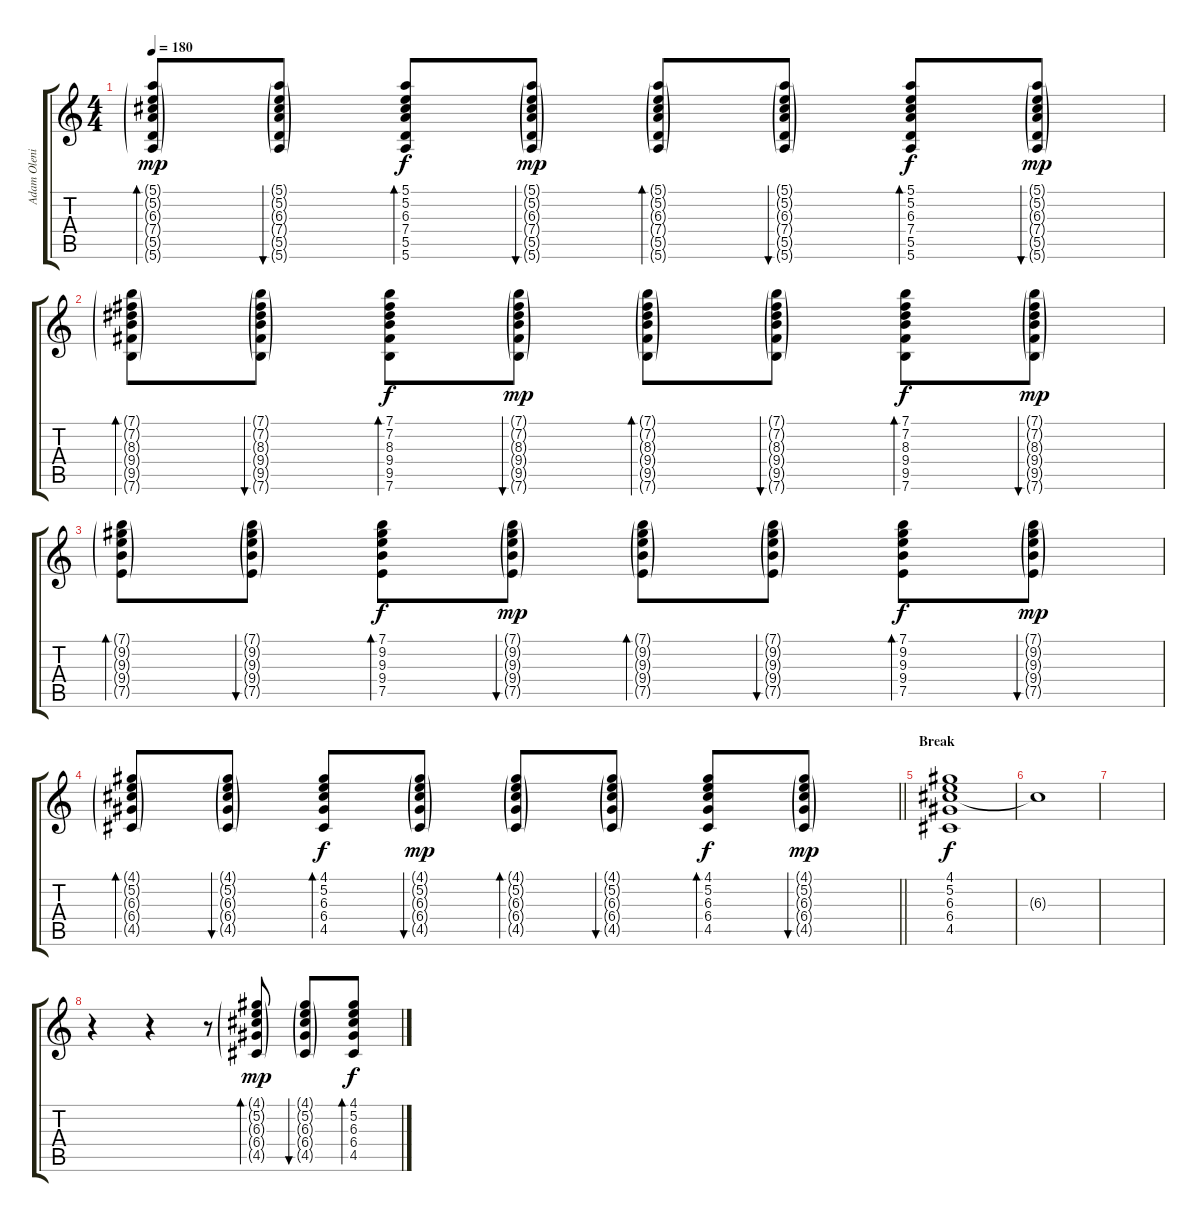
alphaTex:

\track ("Adam Olenius - Guitar" "Adam Oleni") {instrument acousticguitarsteel}
\staff {score tabs}
\tuning (E4 B3 G3 D3 A2 E2) {hide}
\ts (4 4)
\tempo 180
\clef g2
\ks c
(5.1{g} 5.2{g} 6.3{g} 7.4{g} 5.5{g} 5.6{g}).8{bd 60 dy mp} (5.1{g} 5.2{g} 6.3{g} 7.4{g} 5.5{g} 5.6{g}).8{bu 60} (5.1 5.2 6.3 7.4 5.5 5.6).8{bd 60 dy f} (5.1{g} 5.2{g} 6.3{g} 7.4{g} 5.5{g} 5.6{g}).8{bu 60 dy mp} (5.1{g} 5.2{g} 6.3{g} 7.4{g} 5.5{g} 5.6{g}).8{bd 60} (5.1{g} 5.2{g} 6.3{g} 7.4{g} 5.5{g} 5.6{g}).8{bu 60} (5.1 5.2 6.3 7.4 5.5 5.6).8{bd 60 dy f} (5.1{g} 5.2{g} 6.3{g} 7.4{g} 5.5{g} 5.6{g}).8{bu 60 dy mp} |
(7.1{g} 7.2{g} 8.3{g} 9.4{g} 9.5{g} 7.6{g}).8{bd 60} (7.1{g} 7.2{g} 8.3{g} 9.4{g} 9.5{g} 7.6{g}).8{bu 60} (7.1 7.2 8.3 9.4 9.5 7.6).8{bd 60 dy f} (7.1{g} 7.2{g} 8.3{g} 9.4{g} 9.5{g} 7.6{g}).8{bu 60 dy mp} (7.1{g} 7.2{g} 8.3{g} 9.4{g} 9.5{g} 7.6{g}).8{bd 60} (7.1{g} 7.2{g} 8.3{g} 9.4{g} 9.5{g} 7.6{g}).8{bu 60} (7.1 7.2 8.3 9.4 9.5 7.6).8{bd 60 dy f} (7.1{g} 7.2{g} 8.3{g} 9.4{g} 9.5{g} 7.6{g}).8{bu 60 dy mp} |
(7.1{g} 9.2{g} 9.3{g} 9.4{g} 7.5{g}).8{bd 60} (7.1{g} 9.2{g} 9.3{g} 9.4{g} 7.5{g}).8{bu 60} (7.1 9.2 9.3 9.4 7.5).8{bd 60 dy f} (7.1{g} 9.2{g} 9.3{g} 9.4{g} 7.5{g}).8{bu 60 dy mp} (7.1{g} 9.2{g} 9.3{g} 9.4{g} 7.5{g}).8{bd 60} (7.1{g} 9.2{g} 9.3{g} 9.4{g} 7.5{g}).8{bu 60} (7.1 9.2 9.3 9.4 7.5).8{bd 60 dy f} (7.1{g} 9.2{g} 9.3{g} 9.4{g} 7.5{g}).8{bu 60 dy mp} |
\barLineRight lightlight
(4.1{g} 5.2{g} 6.3{g} 6.4{g} 4.5{g}).8{bd 60} (4.1{g} 5.2{g} 6.3{g} 6.4{g} 4.5{g}).8{bu 60} (4.1 5.2 6.3 6.4 4.5).8{bd 60 dy f} (4.1{g} 5.2{g} 6.3{g} 6.4{g} 4.5{g}).8{bu 60 dy mp} (4.1{g} 5.2{g} 6.3{g} 6.4{g} 4.5{g}).8{bd 60} (4.1{g} 5.2{g} 6.3{g} 6.4{g} 4.5{g}).8{bu 60} (4.1 5.2 6.3 6.4 4.5).8{bd 60 dy f} (4.1{g} 5.2{g} 6.3{g} 6.4{g} 4.5{g}).8{bu 60 dy mp} |
\section ("" "Break")
(4.1 5.2 6.3 6.4 4.5).1{dy f} |
6.3{t}.1 |
|
r.4 r.4 r.8 (4.1{g} 5.2{g} 6.3{g} 6.4{g} 4.5{g}).8{bd 60 dy mp} (4.1{g} 5.2{g} 6.3{g} 6.4{g} 4.5{g}).8{bu 60} (4.1 5.2 6.3 6.4 4.5).8{bd 60 dy f}
